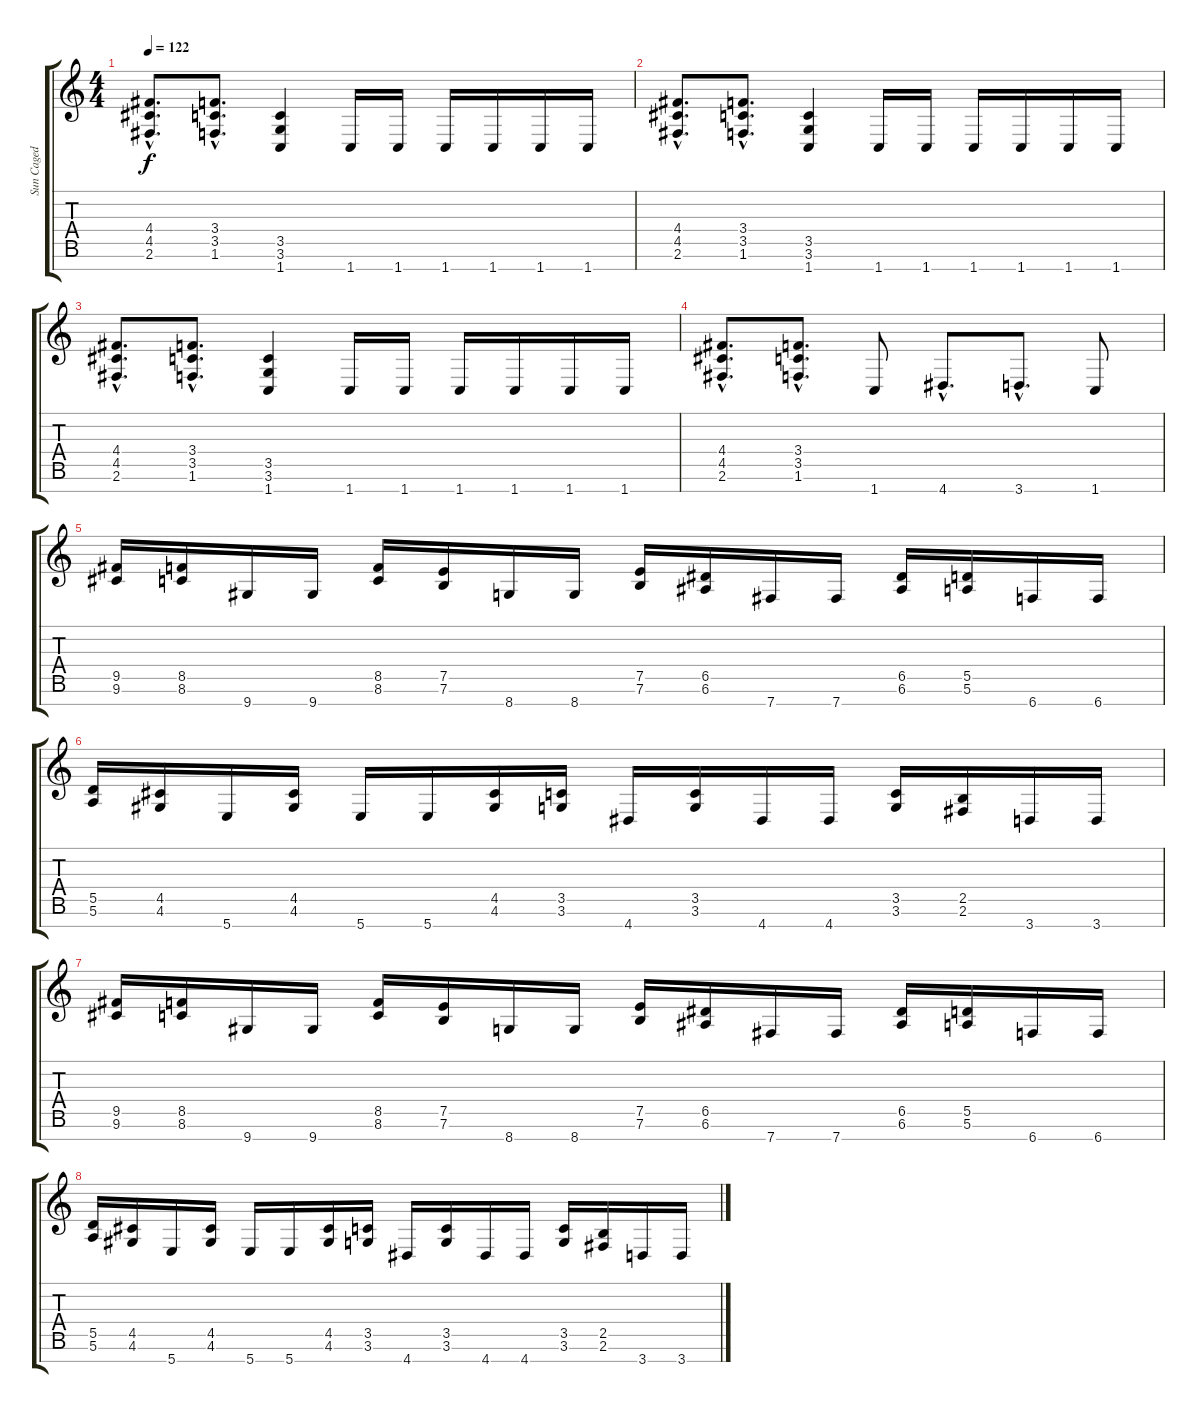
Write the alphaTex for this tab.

\track ("Sun Caged" "Sun Caged") {instrument distortionguitar}
\staff {score tabs}
\tuning (E4 B3 G3 D3 A2 E2 B1) {hide}
\ts (4 4)
\tempo 122
\clef g2
\ks c
(4.4{hac} 4.5{hac} 2.6{hac}).8{d dy f} (3.4{hac} 3.5{hac} 1.6{hac}).8{d} (3.5 3.6 1.7).4 1.7.16 1.7.16 1.7.16 1.7.16 1.7.16 1.7.16 |
(4.4{hac} 4.5{hac} 2.6{hac}).8{d} (3.4{hac} 3.5{hac} 1.6{hac}).8{d} (3.5 3.6 1.7).4 1.7.16 1.7.16 1.7.16 1.7.16 1.7.16 1.7.16 |
(4.4{hac} 4.5{hac} 2.6{hac}).8{d} (3.4{hac} 3.5{hac} 1.6{hac}).8{d} (3.5 3.6 1.7).4 1.7.16 1.7.16 1.7.16 1.7.16 1.7.16 1.7.16 |
(4.4{hac} 4.5{hac} 2.6{hac}).8{d} (3.4{hac} 3.5{hac} 1.6{hac}).8{d} 1.7.8 4.7{hac}.8{d} 3.7{hac}.8{d} 1.7.8 |
(9.5 9.6).16 (8.5 8.6).16 9.7.16 9.7.16 (8.5 8.6).16 (7.5 7.6).16 8.7.16 8.7.16 (7.5 7.6).16 (6.5 6.6).16 7.7.16 7.7.16 (6.5 6.6).16 (5.5 5.6).16 6.7.16 6.7.16 |
(5.5 5.6).16 (4.5 4.6).16 5.7.16 (4.5 4.6).16 5.7.16 5.7.16 (4.5 4.6).16 (3.5 3.6).16 4.7.16 (3.5 3.6).16 4.7.16 4.7.16 (3.5 3.6).16 (2.5 2.6).16 3.7.16 3.7.16 |
(9.5 9.6).16 (8.5 8.6).16 9.7.16 9.7.16 (8.5 8.6).16 (7.5 7.6).16 8.7.16 8.7.16 (7.5 7.6).16 (6.5 6.6).16 7.7.16 7.7.16 (6.5 6.6).16 (5.5 5.6).16 6.7.16 6.7.16 |
(5.5 5.6).16 (4.5 4.6).16 5.7.16 (4.5 4.6).16 5.7.16 5.7.16 (4.5 4.6).16 (3.5 3.6).16 4.7.16 (3.5 3.6).16 4.7.16 4.7.16 (3.5 3.6).16 (2.5 2.6).16 3.7.16 3.7.16
